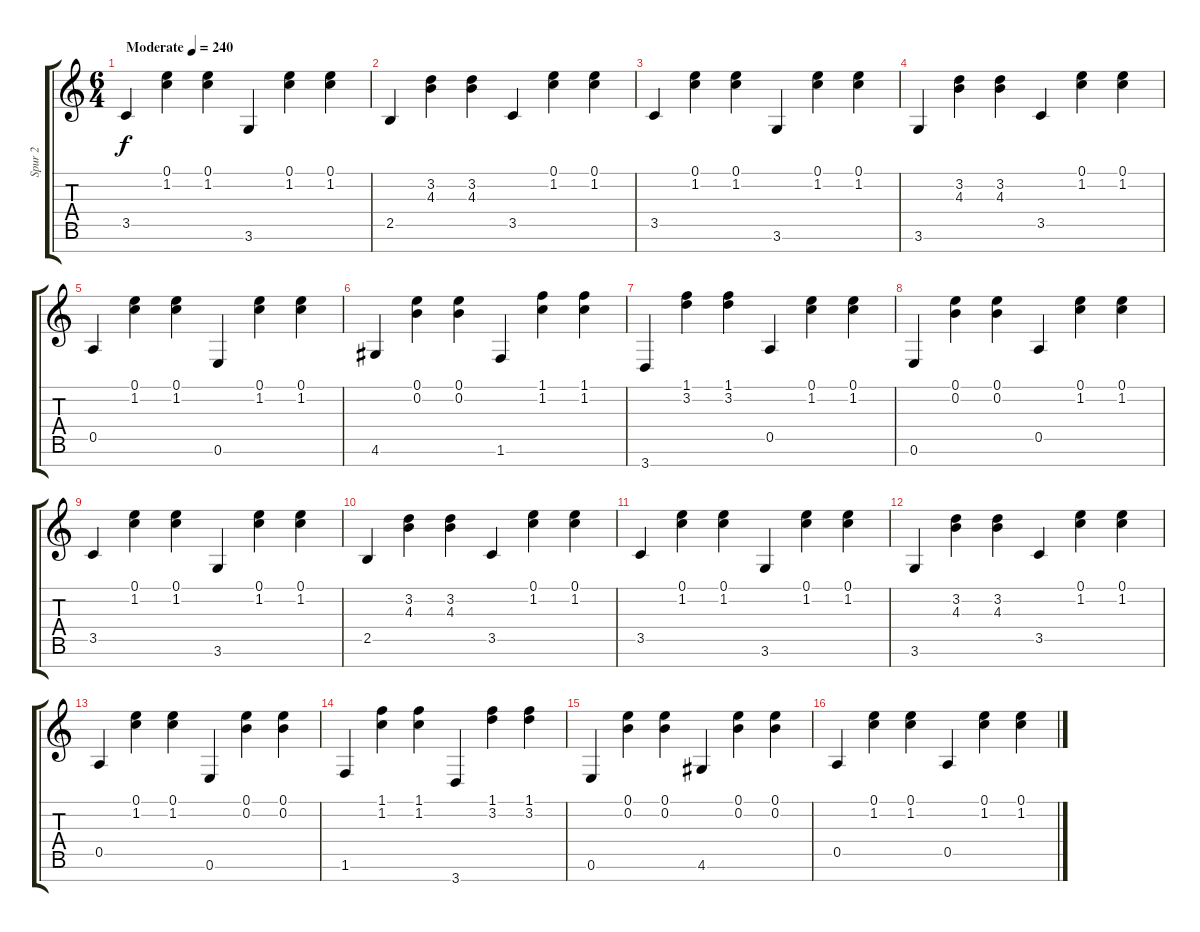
\track ("Spur 2" "Spur 2") {instrument acousticguitarnylon}
\staff {score tabs}
\tuning (E4 B3 G3 D3 A2 E2 B1) {hide}
\ts (6 4)
\tempo (240 "Moderate")
\clef g2
\ks c
3.5.4{dy f instrument acousticguitarnylon} (0.1 1.2).4 (0.1 1.2).4 3.6.4 (0.1 1.2).4 (0.1 1.2).4 |
2.5.4 (3.2 4.3).4 (3.2 4.3).4 3.5.4 (0.1 1.2).4 (0.1 1.2).4 |
3.5.4 (0.1 1.2).4 (0.1 1.2).4 3.6.4 (0.1 1.2).4 (0.1 1.2).4 |
3.6.4 (3.2 4.3).4 (3.2 4.3).4 3.5.4 (0.1 1.2).4 (0.1 1.2).4 |
0.5.4 (0.1 1.2).4 (0.1 1.2).4 0.6.4 (0.1 1.2).4 (0.1 1.2).4 |
4.6.4 (0.1 0.2).4 (0.1 0.2).4 1.6.4 (1.1 1.2).4 (1.1 1.2).4 |
3.7.4 (1.1 3.2).4 (1.1 3.2).4 0.5.4 (0.1 1.2).4 (0.1 1.2).4 |
0.6.4 (0.1 0.2).4 (0.1 0.2).4 0.5.4 (0.1 1.2).4 (0.1 1.2).4 |
3.5.4 (0.1 1.2).4 (0.1 1.2).4 3.6.4 (0.1 1.2).4 (0.1 1.2).4 |
2.5.4 (3.2 4.3).4 (3.2 4.3).4 3.5.4 (0.1 1.2).4 (0.1 1.2).4 |
3.5.4 (0.1 1.2).4 (0.1 1.2).4 3.6.4 (0.1 1.2).4 (0.1 1.2).4 |
3.6.4 (3.2 4.3).4 (3.2 4.3).4 3.5.4 (0.1 1.2).4 (0.1 1.2).4 |
0.5.4 (0.1 1.2).4 (0.1 1.2).4 0.6.4 (0.1 0.2).4 (0.1 0.2).4 |
1.6.4 (1.1 1.2).4 (1.1 1.2).4 3.7.4 (1.1 3.2).4 (1.1 3.2).4 |
0.6.4 (0.1 0.2).4 (0.1 0.2).4 4.6.4 (0.1 0.2).4 (0.1 0.2).4 |
0.5.4 (0.1 1.2).4 (0.1 1.2).4 0.5.4 (0.1 1.2).4 (0.1 1.2).4
